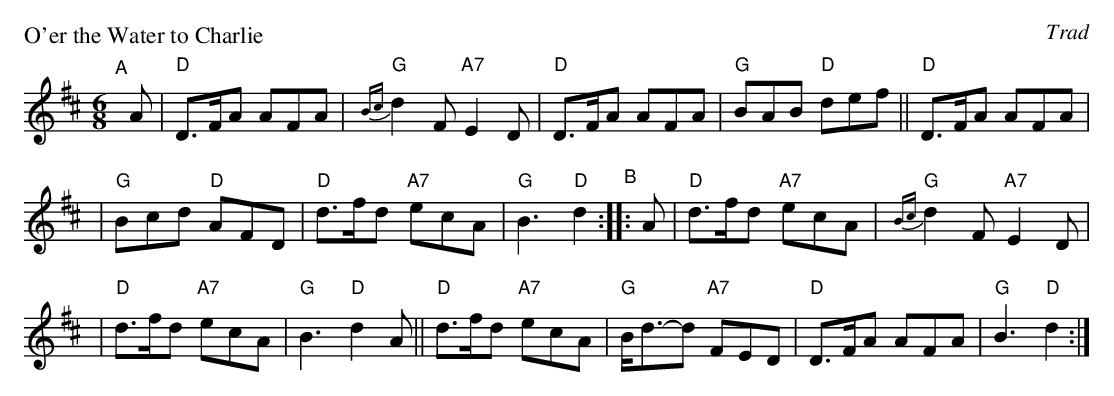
X:1
P: O'er the Water to Charlie
O: Trad
M: 6/8
L: 1/8
K: D
"^A"[|] A | "D"D>FA AFA | "G"{Bc}d2F "A7"E2D | "D"D>FA AFA | "G"BAB "D"def || "D"D>FA AFA |
| "G"Bcd "D"AFD | "D"d>fd "A7"ecA | "G"B3 "D"d2 "^B":: A | "D"d>fd "A7"ecA | "G"{Bc}d2F "A7"E2D |
| "D"d>fd "A7"ecA | "G"B3 "D"d2A || "D"d>fd "A7"ecA | "G"B<d-d "A7"FED | "D"D>FA AFA | "G"B3 "D"d2 :|
